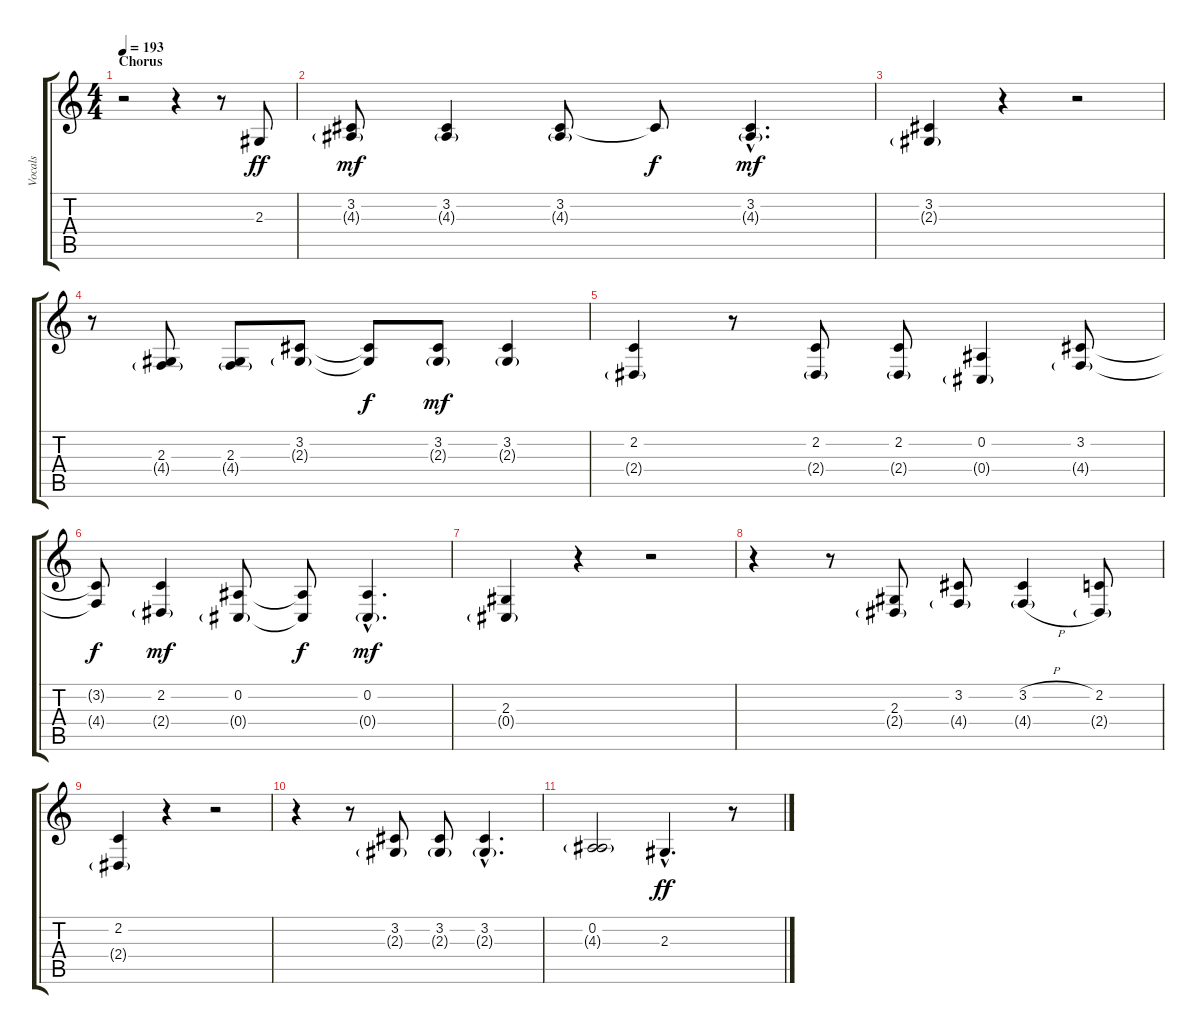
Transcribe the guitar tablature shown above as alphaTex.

\track ("Vocals" "Vocals") {instrument trumpet}
\staff {score tabs}
\tuning (Eb4 Bb3 Gb3 Db3 Ab2 Eb2) {hide}
\ts (4 4)
\section ("" "Chorus")
\tempo 193
\clef g2
\ks c
r.2{dy mf} r.4 r.8 2.3.8{dy ff} |
(3.2 4.3{g}).8{dy mf} (3.2 4.3{g}).4 (3.2 4.3{g}).8 3.2{t}.8{dy f} (3.2{hac} 4.3{g hac}).4{d dy mf} |
(3.2 2.3{g}).4 r.4 r.2 |
r.8 (2.3 4.4{g}).8 (2.3 4.4{g}).8 (3.2 2.3{g}).8 (3.2{t} 2.3{t}).8{dy f} (3.2 2.3{g}).8{dy mf} (3.2 2.3{g}).4 |
(2.2 2.4{g}).4 r.8 (2.2 2.4{g}).8 (2.2 2.4{g}).8 (0.2 0.4{g}).4 (3.2 4.4{g}).8 |
(3.2{t} 4.4{t}).8{dy f} (2.2 2.4{g}).4{dy mf} (0.2 0.4{g}).8 (0.2{t} 0.4{t}).8{dy f} (0.2{hac} 0.4{g hac}).4{d dy mf} |
(2.3 0.4{g}).4 r.4 r.2 |
r.4 r.8 (2.3 2.4{g}).8 (3.2 4.4{g}).8 (3.2{h} 4.4{h g}).4 (2.2 2.4{g}).8 |
(2.2 2.4{g}).4 r.4 r.2 |
r.4 r.8 (3.2 2.3{g}).8 (3.2 2.3{g}).8 (3.2{hac} 2.3{g hac}).4{d} |
(0.2 4.3{g}).2 2.3{hac}.4{d dy ff} r.8
